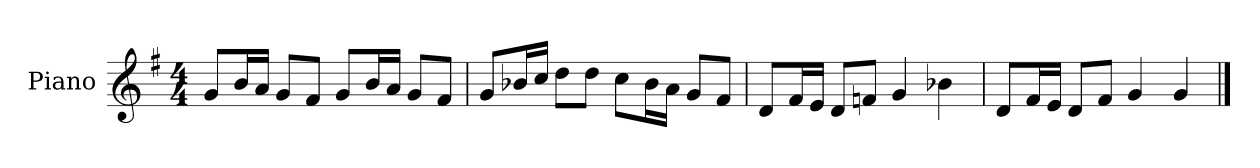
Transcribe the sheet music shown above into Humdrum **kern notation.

**kern
*part1
*staff1
*I"Piano
*I'P-no
*clefG2
*k[f#]
*M4/4
*MM90
=1
8g/L
16b/L
16a/JJ
8g/L
8f#/J
8g/L
16b/L
16a/JJ
8g/L
8f#/J
=2
8g/L
16b-X/L
16cc/JJ
8dd\L
8dd\J
8cc\L
16b-\L
16a\JJ
8g/L
8f#/J
=3
8d/L
16f#/L
16e/JJ
8d/L
8fn/J
4g/
4b-X\
=4
8d/L
16f#/L
16e/JJ
8d/L
8f#/J
4g/
4g/
==
*-
